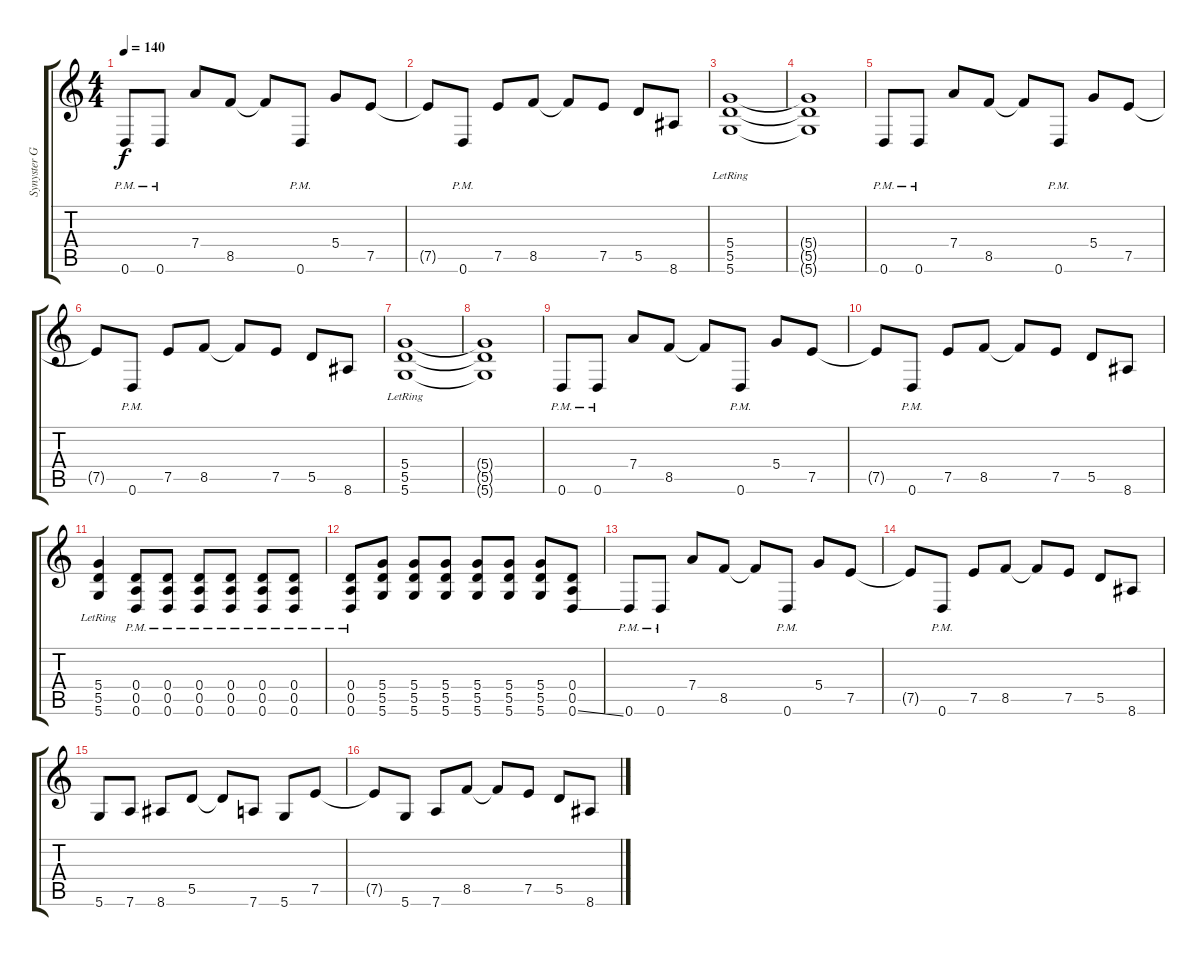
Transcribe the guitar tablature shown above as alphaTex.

\track ("Synyster Gates" "Synyster G") {instrument distortionguitar}
\staff {score tabs}
\tuning (E4 B3 G3 D3 A2 D2) {hide}
\ts (4 4)
\tempo 140
\clef g2
\ks c
0.6{pm}.8{dy f} 0.6{pm}.8 7.4.8 8.5.8 8.5{t}.8 0.6{pm}.8 5.4.8 7.5.8 |
7.5{t}.8 0.6{pm}.8 7.5.8 8.5.8 8.5{t}.8 7.5.8 5.5.8 8.6.8 |
(5.4{lr} 5.5{lr} 5.6{lr}).1 |
(5.4{t} 5.5{t} 5.6{t}).1 |
0.6{pm}.8 0.6{pm}.8 7.4.8 8.5.8 8.5{t}.8 0.6{pm}.8 5.4.8 7.5.8 |
7.5{t}.8 0.6{pm}.8 7.5.8 8.5.8 8.5{t}.8 7.5.8 5.5.8 8.6.8 |
(5.4{lr} 5.5{lr} 5.6{lr}).1 |
(5.4{t} 5.5{t} 5.6{t}).1 |
0.6{pm}.8 0.6{pm}.8 7.4.8 8.5.8 8.5{t}.8 0.6{pm}.8 5.4.8 7.5.8 |
7.5{t}.8 0.6{pm}.8 7.5.8 8.5.8 8.5{t}.8 7.5.8 5.5.8 8.6.8 |
(5.4 5.5 5.6{lr}).4 (0.4{pm} 0.5{pm} 0.6{pm}).8 (0.4{pm} 0.5{pm} 0.6{pm}).8 (0.4{pm} 0.5{pm} 0.6{pm}).8 (0.4{pm} 0.5{pm} 0.6{pm}).8 (0.4{pm} 0.5{pm} 0.6{pm}).8 (0.4{pm} 0.5{pm} 0.6{pm}).8 |
(0.4{pm} 0.5{pm} 0.6{pm}).8 (5.4 5.5 5.6).8 (5.4 5.5 5.6).8 (5.4 5.5 5.6).8 (5.4 5.5 5.6).8 (5.4 5.5 5.6).8 (5.4 5.5 5.6).8 (0.4 0.5 0.6{ss}).8 |
0.6{pm}.8 0.6{pm}.8 7.4.8 8.5.8 8.5{t}.8 0.6{pm}.8 5.4.8 7.5.8 |
7.5{t}.8 0.6{pm}.8 7.5.8 8.5.8 8.5{t}.8 7.5.8 5.5.8 8.6.8 |
5.6.8 7.6.8 8.6.8 5.5.8 5.5{t}.8 7.6.8 5.6.8 7.5.8 |
7.5{t}.8 5.6.8 7.6.8 8.5.8 8.5{t}.8 7.5.8 5.5.8 8.6.8
